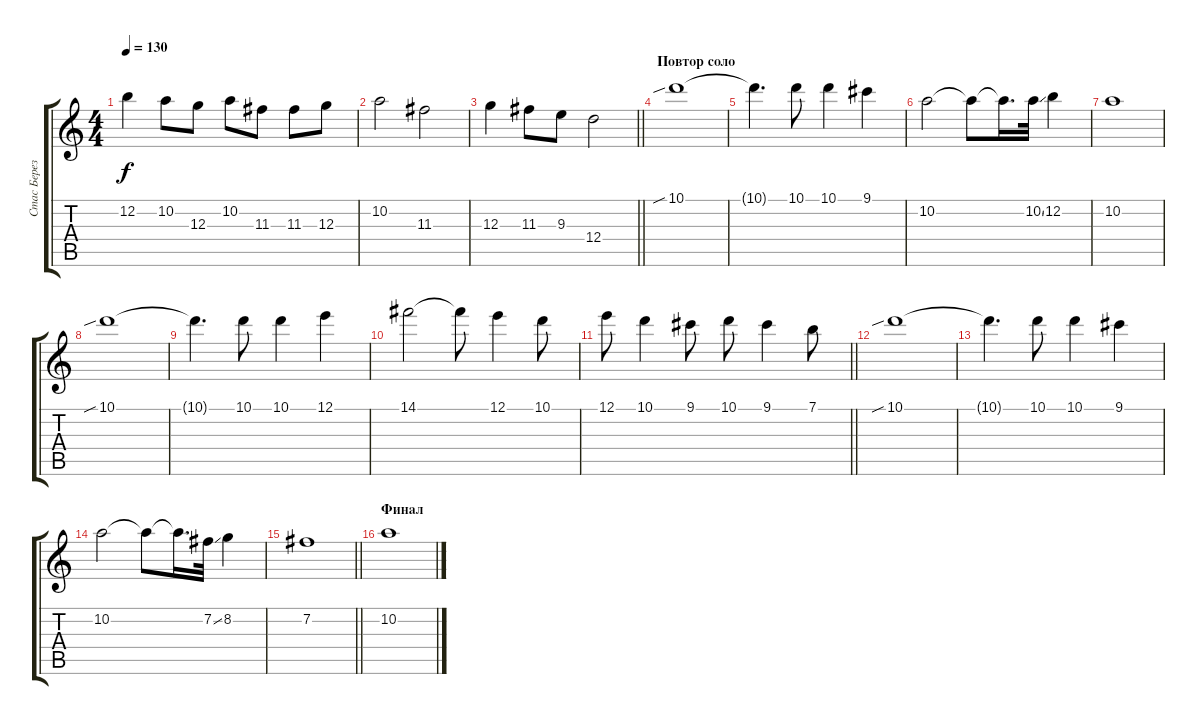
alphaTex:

\track ("Стас Березовский (соло-гитара)" "Стас Берез") {instrument electricguitarjazz}
\staff {score tabs}
\tuning (E4 B3 G3 D3 A2 E2) {hide}
\ts (4 4)
\tempo 130
\clef g2
\ks c
12.2.4{dy f} 10.2.8 12.3.8 10.2.8 11.3.8 11.3.8 12.3.8 |
10.2.2 11.3.2 |
\barLineRight lightlight
12.3.4 11.3.8 9.3.8 12.4.2 |
\section ("" "Повтор соло")
10.1{sib}.1 |
10.1{t}.4{d} 10.1.8 10.1.4 9.1.4 |
10.2.2 10.2{t}.8 10.2{t}.16{d} 10.2{ss}.32 12.2.4 |
10.2.1 |
10.1{sib}.1 |
10.1{t}.4{d} 10.1.8 10.1.4 12.1.4 |
14.1.2 14.1{t}.8 12.1.4 10.1.8 |
\barLineRight lightlight
12.1.8 10.1.4 9.1.8 10.1.8 9.1.4 7.1.8 |
10.1{sib}.1 |
10.1{t}.4{d} 10.1.8 10.1.4 9.1.4 |
10.2.2 10.2{t}.8 10.2{t}.16{d} 7.2{ss}.32 8.2.4 |
\barLineRight lightlight
7.2.1 |
\section ("" "Финал")
10.2.1
